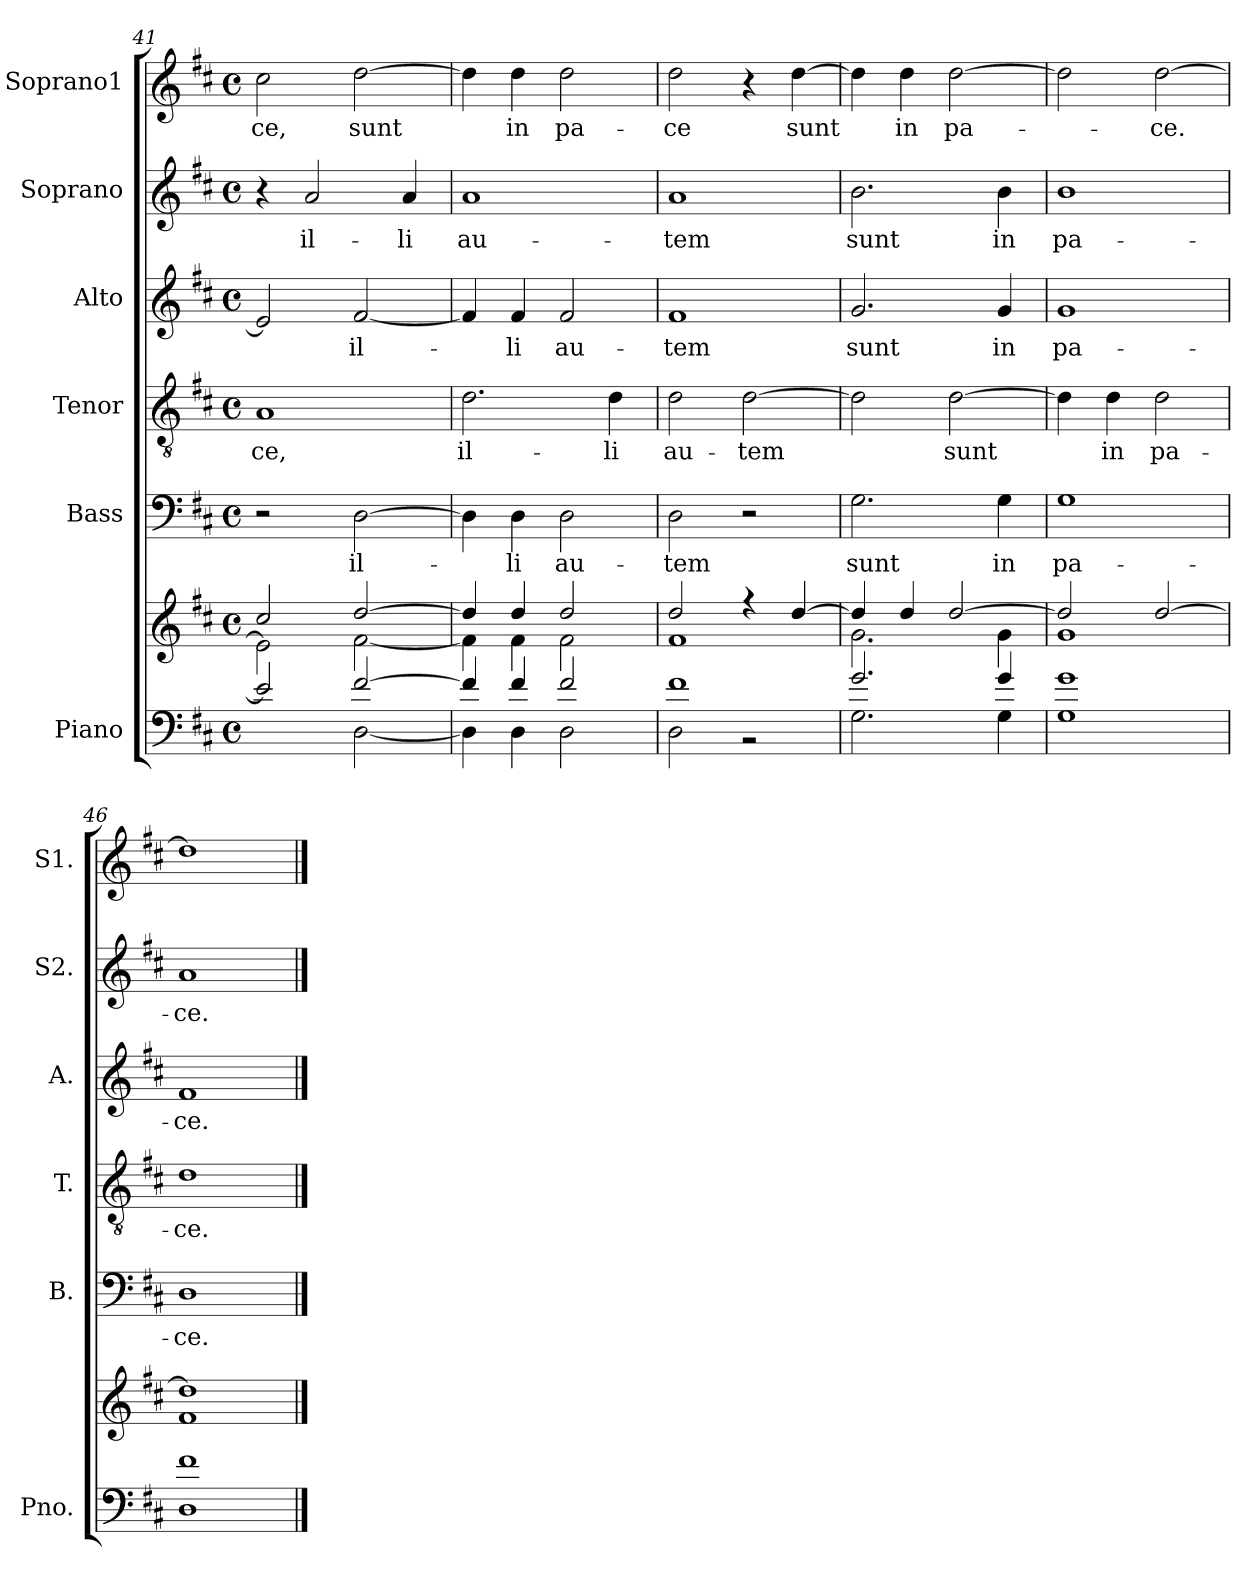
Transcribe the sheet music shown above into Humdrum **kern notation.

**kern	**kern	**kern	**text	**kern	**text	**kern	**text	**kern	**text	**kern	**text
*part6	*part6	*part5	*part5	*part4	*part4	*part3	*part3	*part2	*part2	*part1	*part1
*staff7	*staff6	*staff5	*staff5	*staff4	*staff4	*staff3	*staff3	*staff2	*staff2	*staff1	*staff1
*I"Piano	*	*I"Bass	*	*I"Tenor	*	*I"Alto	*	*I"Soprano	*	*I"Soprano1	*
*I'Pno.	*	*I'B.	*	*I'T.	*	*I'A.	*	*I'S2.	*	*I'S1.	*
*clefF4	*clefG2	*clefF4	*	*clefGv2	*	*clefG2	*	*clefG2	*	*clefG2	*
*k[f#c#]	*k[f#c#]	*k[f#c#]	*	*k[f#c#]	*	*k[f#c#]	*	*k[f#c#]	*	*k[f#c#]	*
*D:	*D:	*D:	*	*D:	*	*D:	*	*D:	*	*D:	*
*M4/4	*M4/4	*M4/4	*	*M4/4	*	*M4/4	*	*M4/4	*	*M4/4	*
*met(c)	*met(c)	*met(c)	*	*met(c)	*	*met(c)	*	*met(c)	*	*met(c)	*
=41	=41	=41	=41	=41	=41	=41	=41	=41	=41	=41	=41
*^	*^	*	*	*	*	*	*	*	*	*	*
!	!	!	!	!	!	!	!LO:LY:b	!	!	!	!	!	!LO:LY:b
2e/]	2ryy	2cc#/	2e\]	2r	.	1A	-ce,	2e/]	.	4r	.	2cc#\	-ce,
!	!	!	!	!	!	!	!	!	!	!	!LO:LY:b	!	!
.	.	.	.	.	.	.	.	.	.	2a/	il-	.	.
!	!	!	!	!	!LO:LY:b	!	!	!	!LO:LY:b	!	!	!	!LO:LY:b
[2f#/	[2D\	[2dd/	[2f#\	[2D\	il-	.	.	[2f#/	il-	.	.	[2dd\	sunt
!	!	!	!	!	!	!	!	!	!	!	!LO:LY:b	!	!
.	.	.	.	.	.	.	.	.	.	4a/	-li	.	.
=42	=42	=42	=42	=42	=42	=42	=42	=42	=42	=42	=42	=42	=42
!	!	!	!	!	!	!	!LO:LY:b	!	!	!	!LO:LY:b	!	!
4f#/]	4D\]	4dd/]	4f#\]	4D\]	.	2.d\	il-	4f#/]	.	1a	au-	4dd\]	.
!	!	!	!	!	!LO:LY:b	!	!	!	!LO:LY:b	!	!	!	!LO:LY:b
4f#/	4D\	4dd/	4f#\	4D\	-li	.	.	4f#/	-li	.	.	4dd\	in
!	!	!	!	!	!LO:LY:b	!	!	!	!LO:LY:b	!	!	!	!LO:LY:b
2f#/	2D\	2dd/	2f#\	2D\	au-	.	.	2f#/	au-	.	.	2dd\	pa-
!	!	!	!	!	!	!	!LO:LY:b	!	!	!	!	!	!
.	.	.	.	.	.	4d\	-li	.	.	.	.	.	.
!!LO:PB:g=z
=43	=43	=43	=43	=43	=43	=43	=43	=43	=43	=43	=43	=43	=43
!	!	!	!	!	!LO:LY:b	!	!LO:LY:b	!	!LO:LY:b	!	!LO:LY:b	!	!LO:LY:b
1f#	2D\	2dd/	1f#	2D\	-tem	2d\	au-	1f#	-tem	1a	-tem	2dd\	-ce
!	!	!	!	!	!	!	!LO:LY:b	!	!	!	!	!	!
.	2r	4r	.	2r	.	[2d\	-tem	.	.	.	.	4r	.
!	!	!	!	!	!	!	!	!	!	!	!	!	!LO:LY:b
.	.	[4dd/	.	.	.	.	.	.	.	.	.	[4dd\	sunt
=44	=44	=44	=44	=44	=44	=44	=44	=44	=44	=44	=44	=44	=44
!	!	!	!	!	!LO:LY:b	!	!	!	!LO:LY:b	!	!LO:LY:b	!	!
2.g/	2.G\	4dd/]	2.g\	2.G\	sunt	2d\]	.	2.g/	sunt	2.b\	sunt	4dd\]	.
!	!	!	!	!	!	!	!	!	!	!	!	!	!LO:LY:b
.	.	4dd/	.	.	.	.	.	.	.	.	.	4dd\	in
!	!	!	!	!	!	!	!LO:LY:b	!	!	!	!	!	!LO:LY:b
.	.	[2dd/	.	.	.	[2d\	sunt	.	.	.	.	[2dd\	pa-
!	!	!	!	!	!LO:LY:b	!	!	!	!LO:LY:b	!	!LO:LY:b	!	!
4g/	4G\	.	4g\	4G\	in	.	.	4g/	in	4b\	in	.	.
=45	=45	=45	=45	=45	=45	=45	=45	=45	=45	=45	=45	=45	=45
!	!	!	!	!	!LO:LY:b	!	!	!	!LO:LY:b	!	!LO:LY:b	!	!
1g	1G	2dd/]	1g	1G	pa-	4d\]	.	1g	pa-	1b	pa-	2dd\]	.
!	!	!	!	!	!	!	!LO:LY:b	!	!	!	!	!	!
.	.	.	.	.	.	4d\	in	.	.	.	.	.	.
!	!	!	!	!	!	!	!LO:LY:b	!	!	!	!	!	!LO:LY:b
.	.	[2dd/	.	.	.	2d\	pa-	.	.	.	.	[2dd\	-ce.
=46	=46	=46	=46	=46	=46	=46	=46	=46	=46	=46	=46	=46	=46
!	!	!	!	!	!LO:LY:b	!	!LO:LY:b	!	!LO:LY:b	!	!LO:LY:b	!	!
1f#	1D	1dd]	1f#	1D	-ce.	1d	-ce.	1f#	-ce.	1a	-ce.	1dd]	.
*v	*v	*	*	*	*	*	*	*	*	*	*	*	*
*	*v	*v	*	*	*	*	*	*	*	*	*	*
==	==	==	==	==	==	==	==	==	==	==	==
*-	*-	*-	*-	*-	*-	*-	*-	*-	*-	*-	*-
